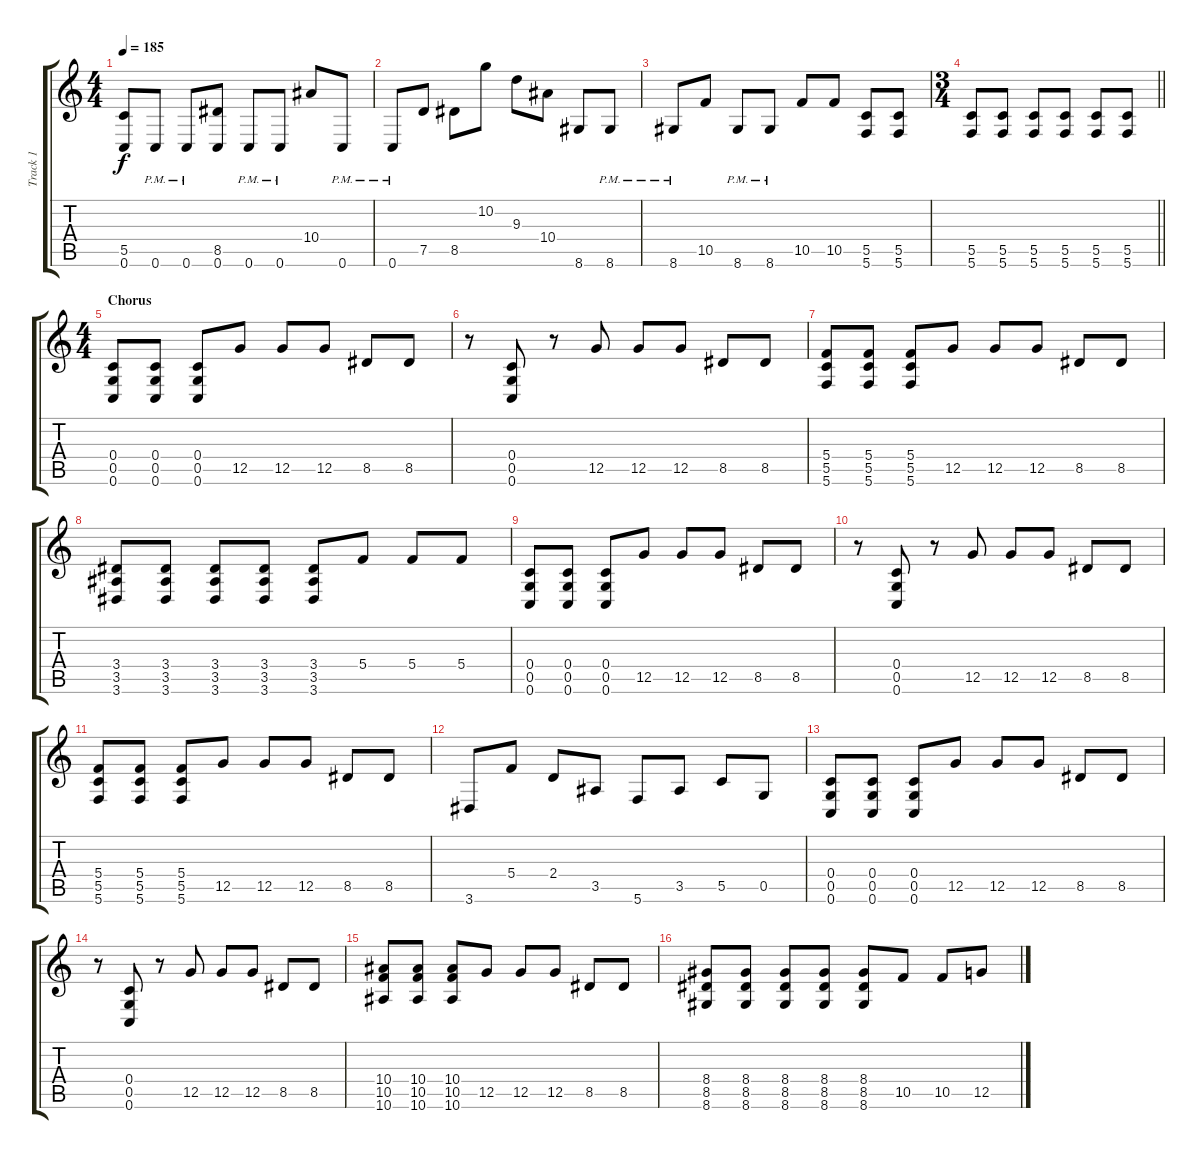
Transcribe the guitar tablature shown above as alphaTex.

\track ("Track 1" "Track 1") {instrument distortionguitar}
\staff {score tabs}
\tuning (D4 A3 F3 C3 G2 C2) {hide}
\ts (4 4)
\tempo 185
\clef g2
\ks c
(5.5 0.6).8{dy f} 0.6{pm}.8 0.6{pm}.8 (8.5 0.6).8 0.6{pm}.8 0.6{pm}.8 10.4.8 0.6{pm}.8 |
0.6{pm}.8 7.5.8 8.5.8 10.2.8 9.3.8 10.4.8 8.6.8 8.6{pm}.8 |
8.6{pm}.8 10.5.8 8.6{pm}.8 8.6{pm}.8 10.5.8 10.5.8 (5.5 5.6).8 (5.5 5.6).8 |
\ts (3 4)
\barLineRight lightlight
(5.5 5.6).8 (5.5 5.6).8 (5.5 5.6).8 (5.5 5.6).8 (5.5 5.6).8 (5.5 5.6).8 |
\ts (4 4)
\section ("" "Chorus")
(0.4 0.5 0.6).8 (0.4 0.5 0.6).8 (0.4 0.5 0.6).8 12.5.8 12.5.8 12.5.8 8.5.8 8.5.8 |
r.8 (0.4 0.5 0.6).8 r.8 12.5.8 12.5.8 12.5.8 8.5.8 8.5.8 |
(5.4 5.5 5.6).8 (5.4 5.5 5.6).8 (5.4 5.5 5.6).8 12.5.8 12.5.8 12.5.8 8.5.8 8.5.8 |
(3.4 3.5 3.6).8 (3.4 3.5 3.6).8 (3.4 3.5 3.6).8 (3.4 3.5 3.6).8 (3.4 3.5 3.6).8 5.4.8 5.4.8 5.4.8 |
(0.4 0.5 0.6).8 (0.4 0.5 0.6).8 (0.4 0.5 0.6).8 12.5.8 12.5.8 12.5.8 8.5.8 8.5.8 |
r.8 (0.4 0.5 0.6).8 r.8 12.5.8 12.5.8 12.5.8 8.5.8 8.5.8 |
(5.4 5.5 5.6).8 (5.4 5.5 5.6).8 (5.4 5.5 5.6).8 12.5.8 12.5.8 12.5.8 8.5.8 8.5.8 |
3.6.8 5.4.8 2.4.8 3.5.8 5.6.8 3.5.8 5.5.8 0.5.8 |
(0.4 0.5 0.6).8 (0.4 0.5 0.6).8 (0.4 0.5 0.6).8 12.5.8 12.5.8 12.5.8 8.5.8 8.5.8 |
r.8 (0.4 0.5 0.6).8 r.8 12.5.8 12.5.8 12.5.8 8.5.8 8.5.8 |
(10.4 10.5 10.6).8 (10.4 10.5 10.6).8 (10.4 10.5 10.6).8 12.5.8 12.5.8 12.5.8 8.5.8 8.5.8 |
(8.4 8.5 8.6).8 (8.4 8.5 8.6).8 (8.4 8.5 8.6).8 (8.4 8.5 8.6).8 (8.4 8.5 8.6).8 10.5.8 10.5.8 12.5.8
